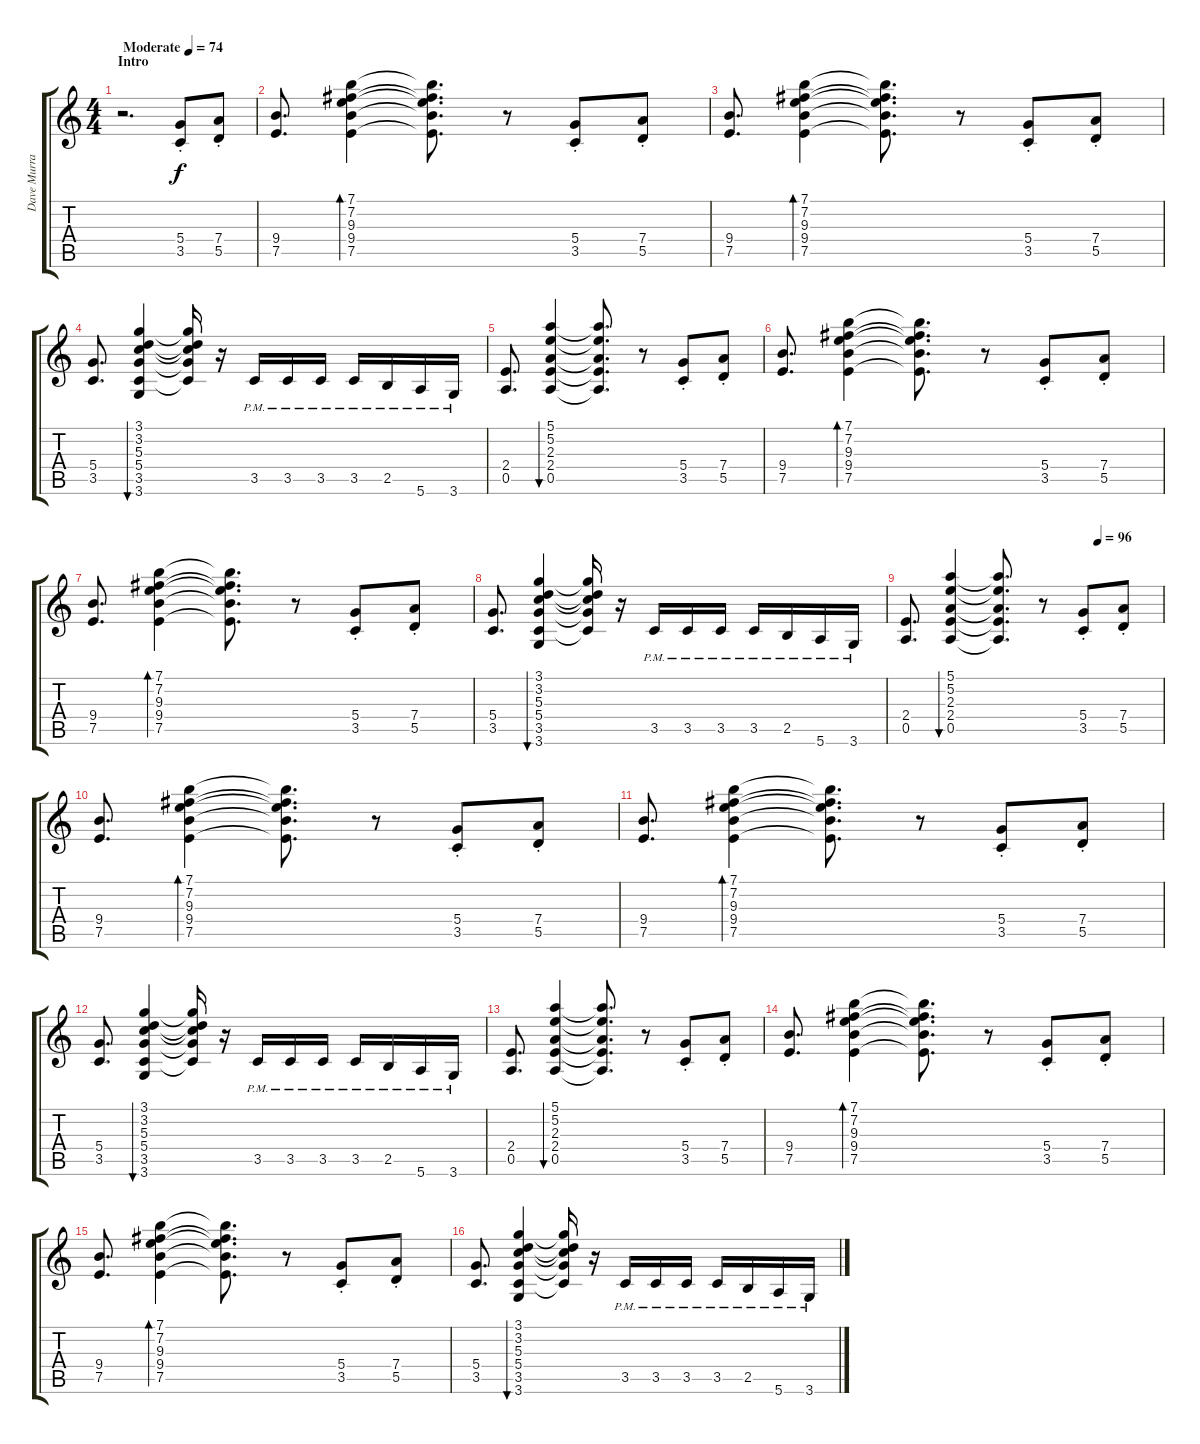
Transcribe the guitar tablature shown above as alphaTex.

\track ("Dave Murray" "Dave Murra") {instrument overdrivenguitar}
\staff {score tabs}
\tuning (E4 B3 G3 D3 A2 E2) {hide}
\ts (4 4)
\section ("" "Intro")
\tempo (74 "Moderate")
\clef g2
\ks c
r.2{d dy f instrument overdrivenguitar} (5.4{st} 3.5{st}).8 (7.4{st} 5.5{st}).8 |
(9.4 7.5).8{d} (7.1 7.2 9.3 9.4 7.5).4{bd 240} (7.1{t} 7.2{t} 9.3{t} 9.4{t} 7.5{t}).8{d} r.8 (5.4{st} 3.5{st}).8 (7.4{st} 5.5{st}).8 |
(9.4 7.5).8{d} (7.1 7.2 9.3 9.4 7.5).4{bd 240} (7.1{t} 7.2{t} 9.3{t} 9.4{t} 7.5{t}).8{d} r.8 (5.4{st} 3.5{st}).8 (7.4{st} 5.5{st}).8 |
(5.4 3.5).8{d} (3.1 3.2 5.3 5.4 3.5 3.6).4{bu 240} (3.1{t} 3.2{t} 5.3{t} 5.4{t} 3.5{t}).16 r.16 3.5{pm}.16 3.5{pm}.16 3.5{pm}.16 3.5{pm}.16 2.5{pm}.16 5.6{pm}.16 3.6{pm}.16 |
(2.4 0.5).8{d} (5.1 5.2 2.3 2.4 0.5).4{bu 240} (5.1{t} 5.2{t} 2.3{t} 2.4{t} 0.5{t}).8{d} r.8 (5.4{st} 3.5{st}).8 (7.4{st} 5.5{st}).8 |
(9.4 7.5).8{d} (7.1 7.2 9.3 9.4 7.5).4{bd 240} (7.1{t} 7.2{t} 9.3{t} 9.4{t} 7.5{t}).8{d} r.8 (5.4{st} 3.5{st}).8 (7.4{st} 5.5{st}).8 |
(9.4 7.5).8{d} (7.1 7.2 9.3 9.4 7.5).4{bd 240} (7.1{t} 7.2{t} 9.3{t} 9.4{t} 7.5{t}).8{d} r.8 (5.4{st} 3.5{st}).8 (7.4{st} 5.5{st}).8 |
(5.4 3.5).8{d} (3.1 3.2 5.3 5.4 3.5 3.6).4{bu 240} (3.1{t} 3.2{t} 5.3{t} 5.4{t} 3.5{t}).16 r.16 3.5{pm}.16 3.5{pm}.16 3.5{pm}.16 3.5{pm}.16 2.5{pm}.16 5.6{pm}.16 3.6{pm}.16 |
\tempo (96 0.75)
(2.4 0.5).8{d} (5.1 5.2 2.3 2.4 0.5).4{bu 240} (5.1{t} 5.2{t} 2.3{t} 2.4{t} 0.5{t}).8{d} r.8 (5.4{st} 3.5{st}).8 (7.4{st} 5.5{st}).8 |
(9.4 7.5).8{d} (7.1 7.2 9.3 9.4 7.5).4{bd 240} (7.1{t} 7.2{t} 9.3{t} 9.4{t} 7.5{t}).8{d} r.8 (5.4{st} 3.5{st}).8 (7.4{st} 5.5{st}).8 |
(9.4 7.5).8{d} (7.1 7.2 9.3 9.4 7.5).4{bd 240} (7.1{t} 7.2{t} 9.3{t} 9.4{t} 7.5{t}).8{d} r.8 (5.4{st} 3.5{st}).8 (7.4{st} 5.5{st}).8 |
(5.4 3.5).8{d} (3.1 3.2 5.3 5.4 3.5 3.6).4{bu 240} (3.1{t} 3.2{t} 5.3{t} 5.4{t} 3.5{t}).16 r.16 3.5{pm}.16 3.5{pm}.16 3.5{pm}.16 3.5{pm}.16 2.5{pm}.16 5.6{pm}.16 3.6{pm}.16 |
(2.4 0.5).8{d} (5.1 5.2 2.3 2.4 0.5).4{bu 240} (5.1{t} 5.2{t} 2.3{t} 2.4{t} 0.5{t}).8{d} r.8 (5.4{st} 3.5{st}).8 (7.4{st} 5.5{st}).8 |
(9.4 7.5).8{d} (7.1 7.2 9.3 9.4 7.5).4{bd 240} (7.1{t} 7.2{t} 9.3{t} 9.4{t} 7.5{t}).8{d} r.8 (5.4{st} 3.5{st}).8 (7.4{st} 5.5{st}).8 |
(9.4 7.5).8{d} (7.1 7.2 9.3 9.4 7.5).4{bd 240} (7.1{t} 7.2{t} 9.3{t} 9.4{t} 7.5{t}).8{d} r.8 (5.4{st} 3.5{st}).8 (7.4{st} 5.5{st}).8 |
(5.4 3.5).8{d} (3.1 3.2 5.3 5.4 3.5 3.6).4{bu 240} (3.1{t} 3.2{t} 5.3{t} 5.4{t} 3.5{t}).16 r.16 3.5{pm}.16 3.5{pm}.16 3.5{pm}.16 3.5{pm}.16 2.5{pm}.16 5.6{pm}.16 3.6{pm}.16
